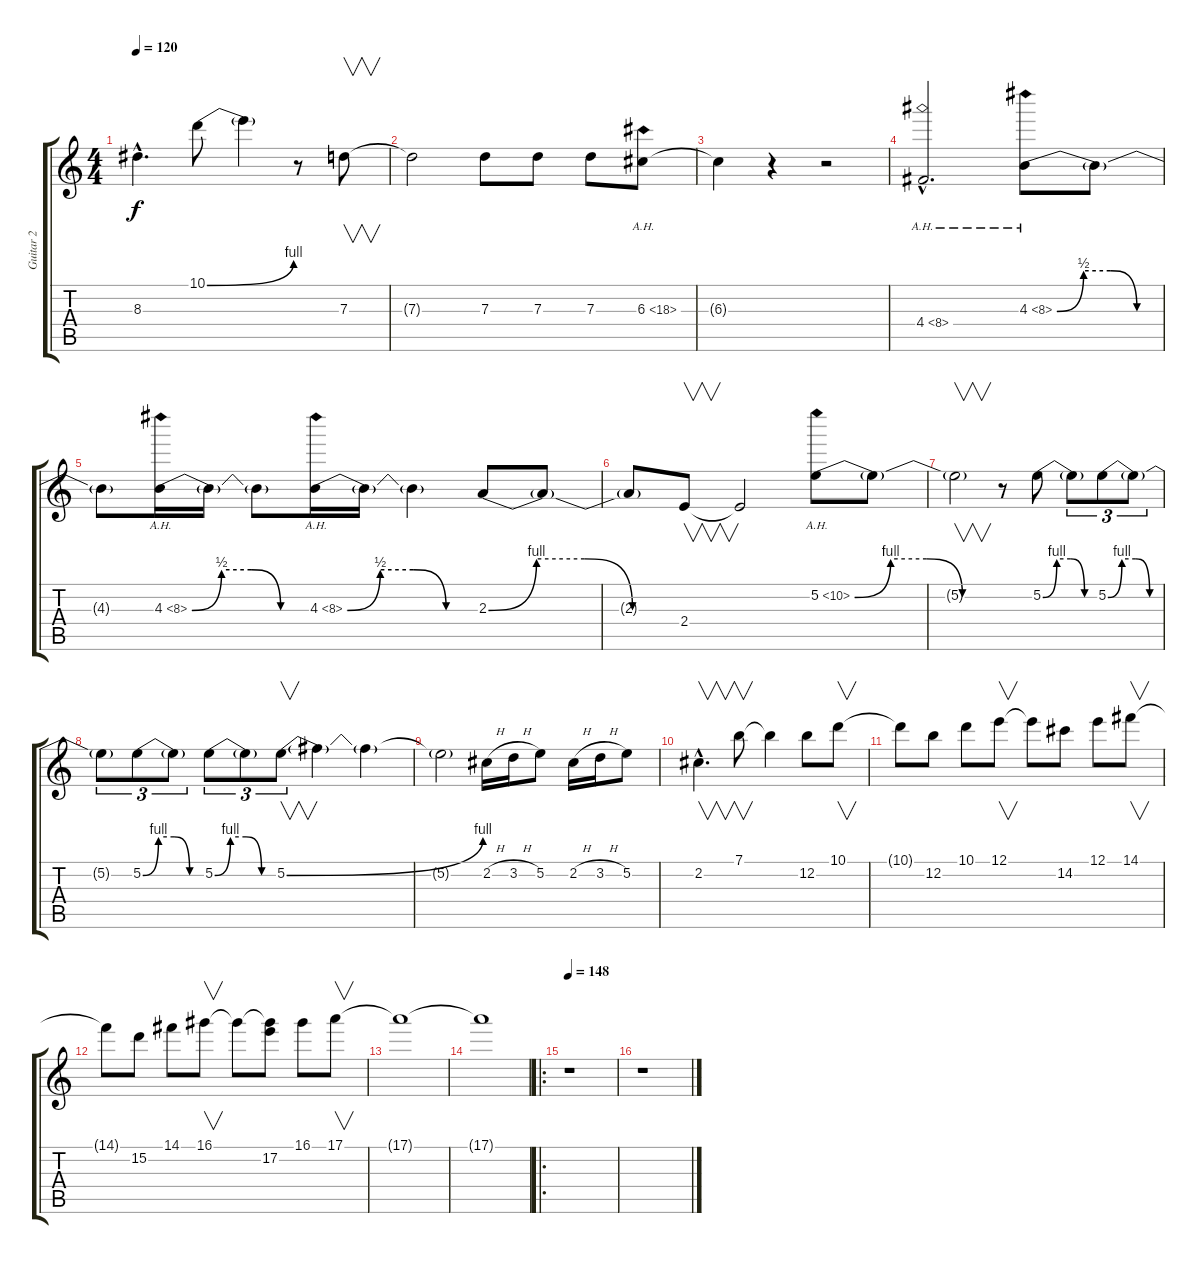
\track ("Guitar 2" "Guitar 2") {instrument overdrivenguitar}
\staff {score tabs}
\tuning (E4 B3 G3 D3 A2 E2) {hide}
\ts (4 4)
\tempo 120
\clef g2
\ks c
8.3{hac t}.4{d dy f} 10.1{be (bend 0 0 60 4)}.8 10.1{t}.4 r.8 7.3.8{v} |
7.3{t}.2 7.3.8 7.3.8 7.3.8 6.3{ah 12}.8 |
6.3{t}.4 r.4 r.2 |
4.4{ah 4 hac}.2{d} 4.3{be (custom 0 0 15 2 30 2 45 0 60 0) ah 4}.8 4.3{t}.8 |
4.3{t}.8 4.3{be (custom 0 0 15 2 30 2 45 0 60 0) ah 4}.16 4.3{t}.16 4.3{t}.8 4.3{be (custom 0 0 15 2 30 2 45 0 60 0) ah 4}.16 4.3{t}.16 4.3{t}.4 2.3{be (custom 0 0 15 4 30 4 45 0 60 0)}.8 2.3{t}.8 |
2.3{t}.8 2.4.8{v} 2.4{t}.2 5.2{be (custom 0 0 15 4 30 4 45 0 60 0) ah 5}.8 5.2{t}.8 |
5.2{t}.2{v} r.8 5.2{be (custom 0 0 15 4 30 4 45 0 60 0)}.8 5.2{t}.8{tu (3 2)} 5.2{be (custom 0 0 15 4 30 4 45 0 60 0)}.8{tu (3 2)} 5.2{t}.8{tu (3 2)} |
5.2{t}.8{tu (3 2)} 5.2{be (custom 0 0 15 4 30 4 45 0 60 0)}.8{tu (3 2)} 5.2{t}.8{tu (3 2)} 5.2{be (custom 0 0 15 4 30 4 45 0 60 0)}.8{tu (3 2)} 5.2{t}.8{tu (3 2)} 5.2{be (bend 0 0 60 4)}.8{v tu (3 2)} 5.2{t}.4 5.2{t}.4 |
5.2{t}.2 2.2{h}.16 3.2{h}.16 5.2.8 2.2{h}.16 3.2{h}.16 5.2.8 |
2.2{hac}.4{v d} 7.1.8{v} 7.1{t}.4 12.2.8 10.1.8{v} |
10.1{t}.8 12.2.8 10.1.8 12.1.8{v} 12.1{t}.8 14.2.8 12.1.8 14.1.8{v} |
14.1{t}.8 15.2.8 14.1.8 16.1.8{v} 16.1{t}.8 (16.1{t} 17.2).8 16.1.8 17.1.8{v} |
17.1{t}.1 |
17.1{t}.1 |
\ro
\tempo 148
r.1 |
r.1
